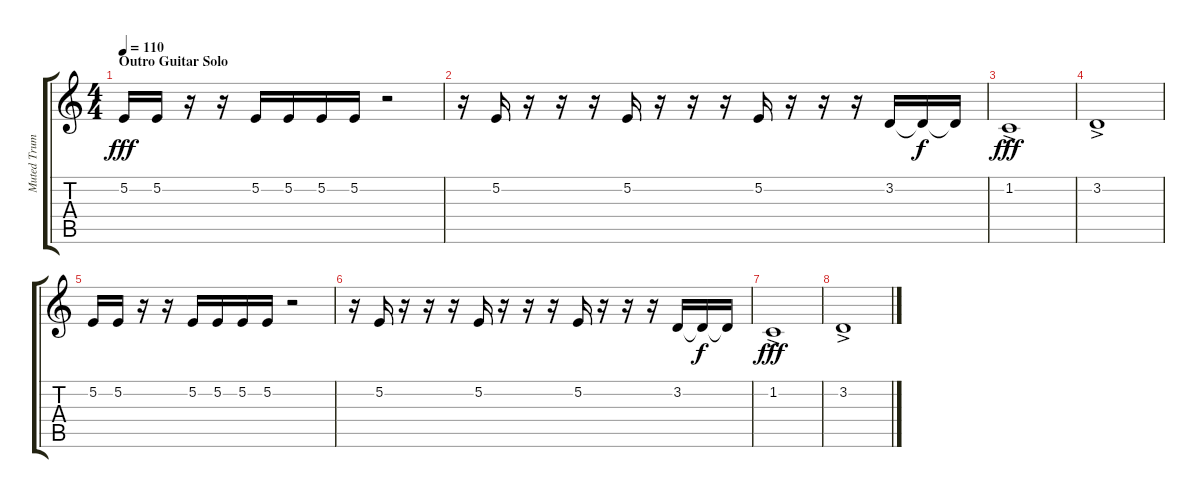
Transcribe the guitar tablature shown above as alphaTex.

\track ("Muted Trumpet 1" "Muted Trum") {instrument mutedtrumpet}
\staff {score tabs}
\tuning (E4 B3 G3 D3 A2 E2) {hide}
\ts (4 4)
\section ("" "Outro Guitar Solo")
\tempo 110
\clef g2
\ks c
5.2.16{dy fff} 5.2.16 r.16 r.16 5.2.16 5.2.16 5.2.16 5.2.16 r.2 |
r.16 5.2.16 r.16 r.16 r.16 5.2.16 r.16 r.16 r.16 5.2.16 r.16 r.16 r.16 3.2.16 3.2{t}.16{dy f} 3.2{t}.16 |
1.2{ac}.1{dy fff} |
3.2{ac}.1 |
5.2.16 5.2.16 r.16 r.16 5.2.16 5.2.16 5.2.16 5.2.16 r.2 |
r.16 5.2.16 r.16 r.16 r.16 5.2.16 r.16 r.16 r.16 5.2.16 r.16 r.16 r.16 3.2.16 3.2{t}.16{dy f} 3.2{t}.16 |
1.2{ac}.1{dy fff} |
3.2{ac}.1
